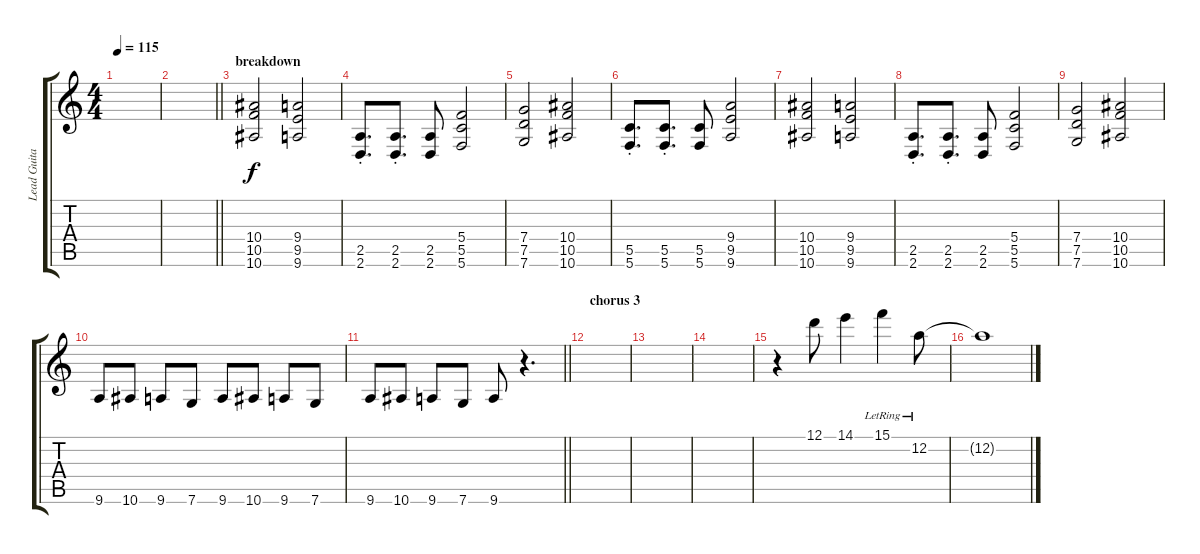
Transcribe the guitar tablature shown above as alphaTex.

\track ("Lead Guitar" "Lead Guita") {instrument overdrivenguitar}
\staff {score tabs}
\tuning (D4 A3 F3 C3 G2 C2) {hide}
\ts (4 4)
\tempo 115
\clef g2
\ks c
|
\barLineRight lightlight
|
\section ("" "breakdown")
(10.4 10.5 10.6).2 (9.4 9.5 9.6).2 |
(2.5{st} 2.6{st}).8{d} (2.5{st} 2.6{st}).8{d} (2.5 2.6).8 (5.4 5.5 5.6).2 |
(7.4 7.5 7.6).2 (10.4 10.5 10.6).2 |
(5.5{st} 5.6{st}).8{d} (5.5{st} 5.6{st}).8{d} (5.5 5.6).8 (9.4 9.5 9.6).2 |
(10.4 10.5 10.6).2 (9.4 9.5 9.6).2 |
(2.5{st} 2.6{st}).8{d} (2.5{st} 2.6{st}).8{d} (2.5 2.6).8 (5.4 5.5 5.6).2 |
(7.4 7.5 7.6).2 (10.4 10.5 10.6).2 |
9.6.8 10.6.8 9.6.8 7.6.8 9.6.8 10.6.8 9.6.8 7.6.8 |
\barLineRight lightlight
9.6.8 10.6.8 9.6.8 7.6.8 9.6.8 r.4{d} |
\section ("" "chorus 3")
|
|
|
r.4 12.1.8 14.1.4 15.1{lr}.4 12.2{lr}.8 |
12.2{t}.1
